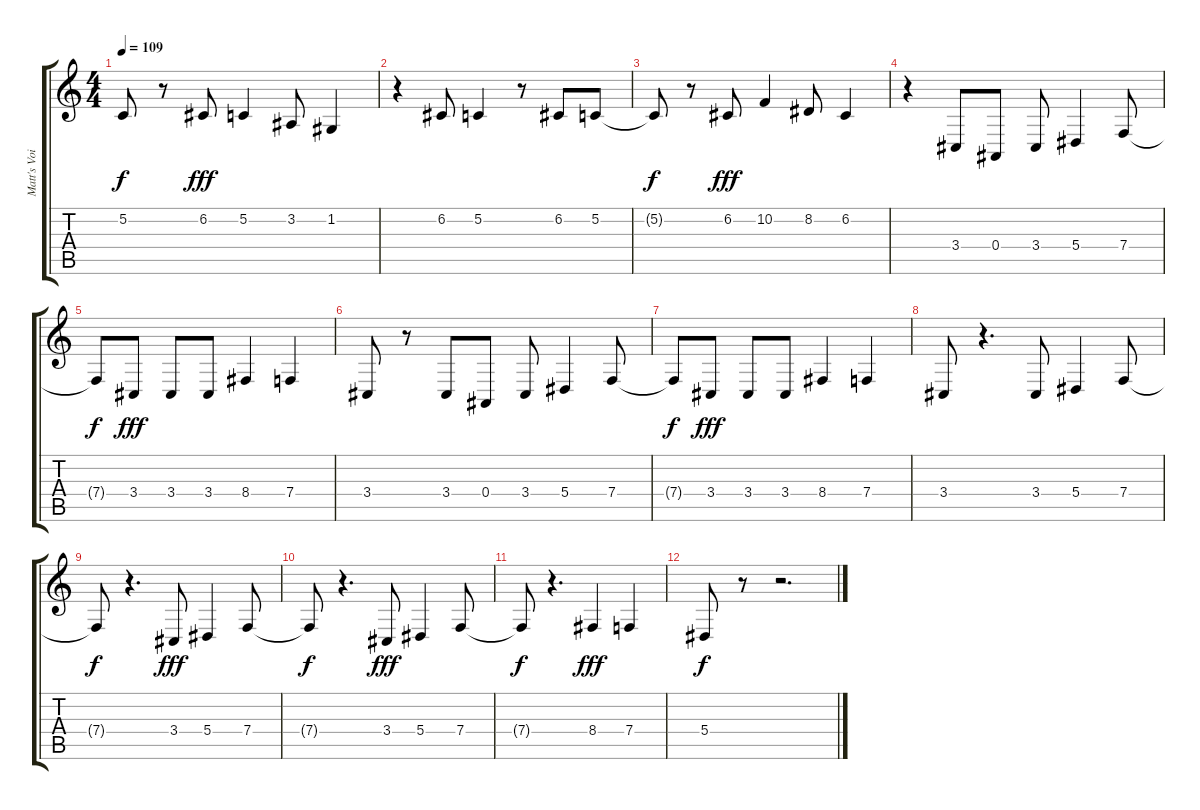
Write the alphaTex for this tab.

\track ("Matt's Voice" "Matt's Voi") {instrument tenorsax}
\staff {score tabs}
\tuning (C4 G3 Eb3 Bb2 F2 C2) {hide}
\ts (4 4)
\tempo 109
\clef g2
\ks c
5.2{t}.8{dy f} r.8 6.2.8{dy fff} 5.2.4 3.2.8 1.2.4 |
r.4 6.2.8 5.2.4 r.8 6.2.8 5.2.8 |
5.2{t}.8{dy f} r.8 6.2.8{dy fff} 10.2.4 8.2.8 6.2.4 |
r.4 3.4.8 0.4.8 3.4.8 5.4.4 7.4.8 |
7.4{t}.8{dy f} 3.4.8{dy fff} 3.4.8 3.4.8 8.4.4 7.4.4 |
3.4.8 r.8 3.4.8 0.4.8 3.4.8 5.4.4 7.4.8 |
7.4{t}.8{dy f} 3.4.8{dy fff} 3.4.8 3.4.8 8.4.4 7.4.4 |
3.4.8 r.4{d} 3.4.8 5.4.4 7.4.8 |
7.4{t}.8{dy f} r.4{d} 3.4.8{dy fff} 5.4.4 7.4.8 |
7.4{t}.8{dy f} r.4{d} 3.4.8{dy fff} 5.4.4 7.4.8 |
7.4{t}.8{dy f} r.4{d} 8.4.4{dy fff} 7.4.4 |
5.4.8{dy f} r.8 r.2{d}
